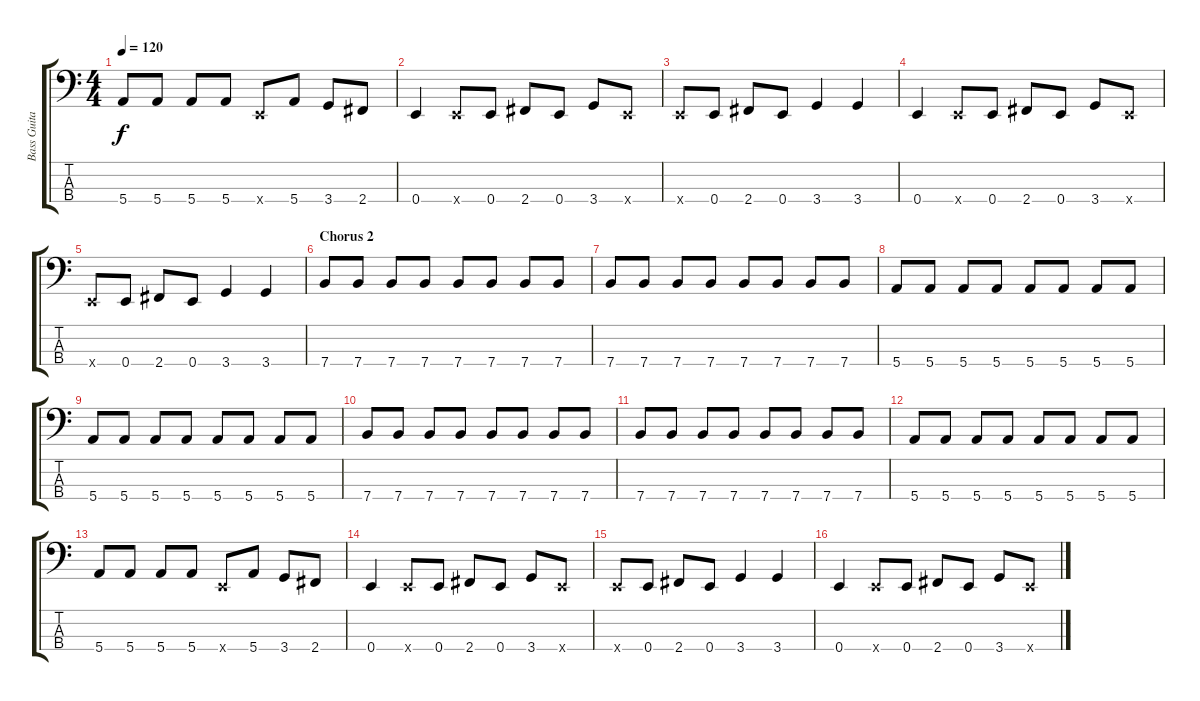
\track ("Bass Guitar" "Bass Guita") {instrument electricbassfinger}
\staff {score tabs}
\tuning (G2 D2 A1 E1) {hide}
\ts (4 4)
\tempo 120
\clef f4
\ks c
5.4.8{dy f} 5.4.8 5.4.8 5.4.8 0.4{x}.8 5.4.8 3.4.8 2.4.8 |
0.4.4 0.4{x}.8 0.4.8 2.4.8 0.4.8 3.4.8 0.4{x}.8 |
0.4{x}.8 0.4.8 2.4.8 0.4.8 3.4.4 3.4.4 |
0.4.4 0.4{x}.8 0.4.8 2.4.8 0.4.8 3.4.8 0.4{x}.8 |
0.4{x}.8 0.4.8 2.4.8 0.4.8 3.4.4 3.4.4 |
\section ("" "Chorus 2")
7.4.8 7.4.8 7.4.8 7.4.8 7.4.8 7.4.8 7.4.8 7.4.8 |
7.4.8 7.4.8 7.4.8 7.4.8 7.4.8 7.4.8 7.4.8 7.4.8 |
5.4.8 5.4.8 5.4.8 5.4.8 5.4.8 5.4.8 5.4.8 5.4.8 |
5.4.8 5.4.8 5.4.8 5.4.8 5.4.8 5.4.8 5.4.8 5.4.8 |
7.4.8 7.4.8 7.4.8 7.4.8 7.4.8 7.4.8 7.4.8 7.4.8 |
7.4.8 7.4.8 7.4.8 7.4.8 7.4.8 7.4.8 7.4.8 7.4.8 |
5.4.8 5.4.8 5.4.8 5.4.8 5.4.8 5.4.8 5.4.8 5.4.8 |
5.4.8 5.4.8 5.4.8 5.4.8 0.4{x}.8 5.4.8 3.4.8 2.4.8 |
0.4.4 0.4{x}.8 0.4.8 2.4.8 0.4.8 3.4.8 0.4{x}.8 |
0.4{x}.8 0.4.8 2.4.8 0.4.8 3.4.4 3.4.4 |
0.4.4 0.4{x}.8 0.4.8 2.4.8 0.4.8 3.4.8 0.4{x}.8
